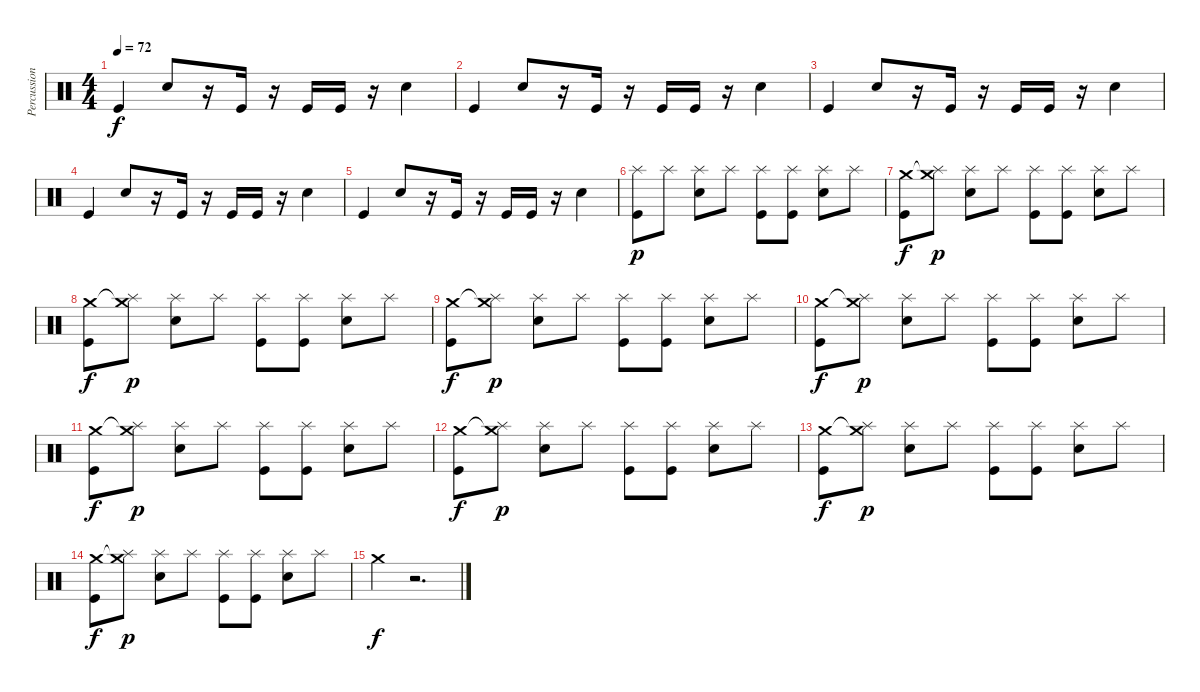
\track ("Percussion" "Percussion") {instrument percussion}
\staff {score}
\articulation defaults
\ts (4 4)
\tempo 72
\clef neutral
\ks c "Kick (hit)".4{dy f} "Electric Snare (hit)".8
r.16 "Kick (hit)".16 r.16 "Kick (hit)".16 "Kick (hit)".16 r.16 "Electric Snare (hit)".4 |
"Kick (hit)".4 "Electric Snare (hit)".8 r.16 "Kick (hit)".16 r.16 "Kick (hit)".16 "Kick (hit)".16 r.16 "Electric Snare (hit)".4 |
"Kick (hit)".4 "Electric Snare (hit)".8 r.16 "Kick (hit)".16 r.16 "Kick (hit)".16 "Kick (hit)".16 r.16 "Electric Snare (hit)".4 |
"Kick (hit)".4 "Electric Snare (hit)".8 r.16 "Kick (hit)".16 r.16 "Kick (hit)".16 "Kick (hit)".16 r.16 "Electric Snare (hit)".4 |
"Kick (hit)".4 "Electric Snare (hit)".8 r.16 "Kick (hit)".16 r.16 "Kick (hit)".16 "Kick (hit)".16 r.16 "Electric Snare (hit)".4 |
("Splash (hit)" "Kick (hit)").8{dy p} "Splash (hit)".8 ("Electric Snare (hit)" "Splash (hit)").8 "Splash (hit)".8 ("Splash (hit)" "Kick (hit)").8 ("Splash (hit)" "Kick (hit)").8 ("Electric Snare (hit)" "Splash (hit)").8 "Splash (hit)".8 |
("Crash medium (hit)" "Kick (hit)").8{dy f} ("Crash medium (hit)"{t} "Splash (hit)").8{dy p} ("Electric Snare (hit)" "Splash (hit)").8 "Splash (hit)".8 ("Kick (hit)" "Splash (hit)").8 ("Kick (hit)" "Splash (hit)").8 ("Electric Snare (hit)" "Splash (hit)").8 "Splash (hit)".8 |
("Crash medium (hit)" "Kick (hit)").8{dy f} ("Crash medium (hit)"{t} "Splash (hit)").8{dy p} ("Electric Snare (hit)" "Splash (hit)").8 "Splash (hit)".8 ("Kick (hit)" "Splash (hit)").8 ("Kick (hit)" "Splash (hit)").8 ("Electric Snare (hit)" "Splash (hit)").8 "Splash (hit)".8 |
("Crash medium (hit)" "Kick (hit)").8{dy f} ("Crash medium (hit)"{t} "Splash (hit)").8{dy p} ("Electric Snare (hit)" "Splash (hit)").8 "Splash (hit)".8 ("Kick (hit)" "Splash (hit)").8 ("Kick (hit)" "Splash (hit)").8 ("Electric Snare (hit)" "Splash (hit)").8 "Splash (hit)".8 |
("Crash medium (hit)" "Kick (hit)").8{dy f} ("Crash medium (hit)"{t} "Splash (hit)").8{dy p} ("Electric Snare (hit)" "Splash (hit)").8 "Splash (hit)".8 ("Kick (hit)" "Splash (hit)").8 ("Kick (hit)" "Splash (hit)").8 ("Electric Snare (hit)" "Splash (hit)").8 "Splash (hit)".8 |
("Crash medium (hit)" "Kick (hit)").8{dy f} ("Crash medium (hit)"{t} "Splash (hit)").8{dy p} ("Electric Snare (hit)" "Splash (hit)").8 "Splash (hit)".8 ("Kick (hit)" "Splash (hit)").8 ("Kick (hit)" "Splash (hit)").8 ("Electric Snare (hit)" "Splash (hit)").8 "Splash (hit)".8 |
("Crash medium (hit)" "Kick (hit)").8{dy f} ("Crash medium (hit)"{t} "Splash (hit)").8{dy p} ("Electric Snare (hit)" "Splash (hit)").8 "Splash (hit)".8 ("Kick (hit)" "Splash (hit)").8 ("Kick (hit)" "Splash (hit)").8 ("Electric Snare (hit)" "Splash (hit)").8 "Splash (hit)".8 |
("Crash medium (hit)" "Kick (hit)").8{dy f} ("Crash medium (hit)"{t} "Splash (hit)").8{dy p} ("Electric Snare (hit)" "Splash (hit)").8 "Splash (hit)".8 ("Kick (hit)" "Splash (hit)").8 ("Kick (hit)" "Splash (hit)").8 ("Electric Snare (hit)" "Splash (hit)").8 "Splash (hit)".8 |
("Crash medium (hit)" "Kick (hit)").8{dy f} ("Crash medium (hit)"{t} "Splash (hit)").8{dy p} ("Electric Snare (hit)" "Splash (hit)").8 "Splash (hit)".8 ("Kick (hit)" "Splash (hit)").8 ("Kick (hit)" "Splash (hit)").8 ("Electric Snare (hit)" "Splash (hit)").8 "Splash (hit)".8 |
"Crash medium (hit)".4{dy f} r.2{d}
